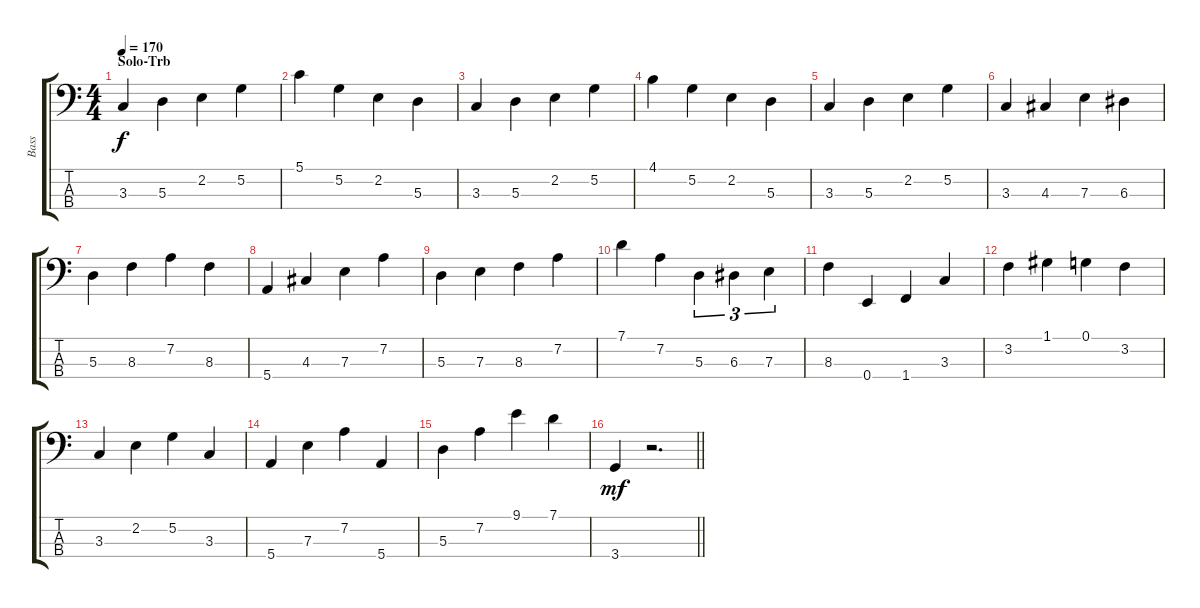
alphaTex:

\track ("Bass" "Bass") {instrument electricbassfinger}
\staff {score tabs}
\tuning (G2 D2 A1 E1) {hide}
\ts (4 4)
\section ("" "Solo-Trb")
\tempo 170
\clef f4
\ks c
3.3.4{dy f} 5.3.4 2.2.4 5.2.4 |
5.1.4 5.2.4 2.2.4 5.3.4 |
3.3.4 5.3.4 2.2.4 5.2.4 |
4.1.4 5.2.4 2.2.4 5.3.4 |
3.3.4 5.3.4 2.2.4 5.2.4 |
3.3.4 4.3.4 7.3.4 6.3.4 |
5.3.4 8.3.4 7.2.4 8.3.4 |
5.4.4 4.3.4 7.3.4 7.2.4 |
5.3.4 7.3.4 8.3.4 7.2.4 |
7.1.4 7.2.4 5.3.4{tu (3 2)} 6.3.4{tu (3 2)} 7.3.4{tu (3 2)} |
8.3.4 0.4.4 1.4.4 3.3.4 |
3.2.4 1.1.4 0.1.4 3.2.4 |
3.3.4 2.2.4 5.2.4 3.3.4 |
5.4.4 7.3.4 7.2.4 5.4.4 |
5.3.4 7.2.4 9.1.4 7.1.4 |
\barLineRight lightlight
3.4.4{dy mf} r.2{d}
